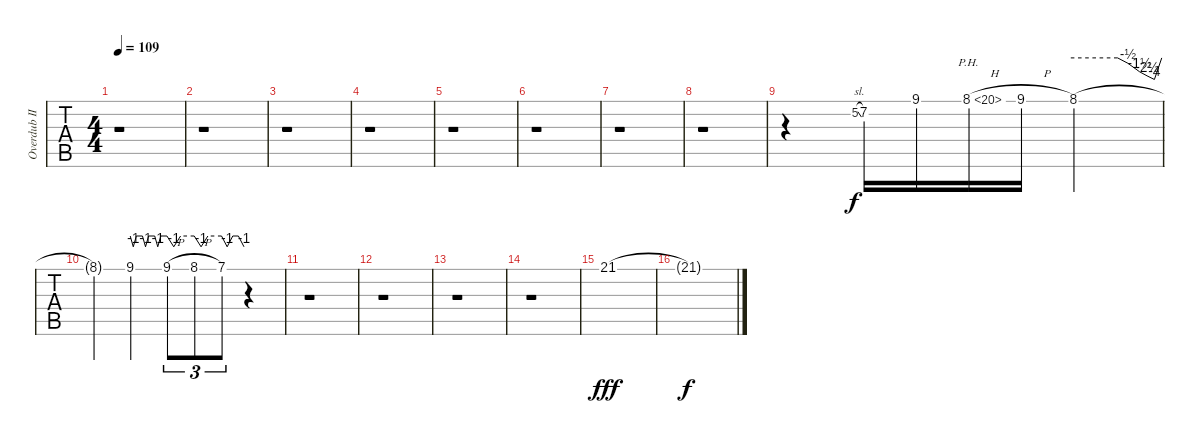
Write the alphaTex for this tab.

\track ("Overdub III" "Overdub II") {instrument distortionguitar}
\staff {tabs}
\tuning (E4 B3 G3 D3 A2 E2) {hide}
\ts (4 4)
\tempo 109
\clef g2
\ks f#minor
r.1{dy f} |
r.1 |
r.1 |
r.1 |
r.1 |
r.1 |
r.1 |
r.1 |
r.4 5.2{sl}.8{gr onbeat} 7.2.16 9.1.16 8.1{ph 12 h}.16 9.1{h}.16 8.1.2{tbe (custom default 0 0 30 0 37 -2 45 -6 50 -10 55 -16 60 0)} |
8.1{t}.4 9.1.4{tbe (custom default 0 0 5 -4 10 0 20 0 25 -4 30 0 40 0 45 -4 50 0 60 0)} 9.1{h}.8{tu (3 2) tbe (custom default 0 0 15 -4 30 0 60 0)} 8.1{h}.8{tu (3 2) tbe (custom default 0 0 15 -4 30 0 60 0)} 7.1.8{tu (3 2) tbe (custom default 0 0 15 -4 30 0 45 0 60 -4)} r.4 |
r.1 |
r.1 |
r.1 |
r.1{volume 16} |
21.1{be (hold 0 0 60 0)}.1{dy fff} |
21.1{t}.1{dy f}
